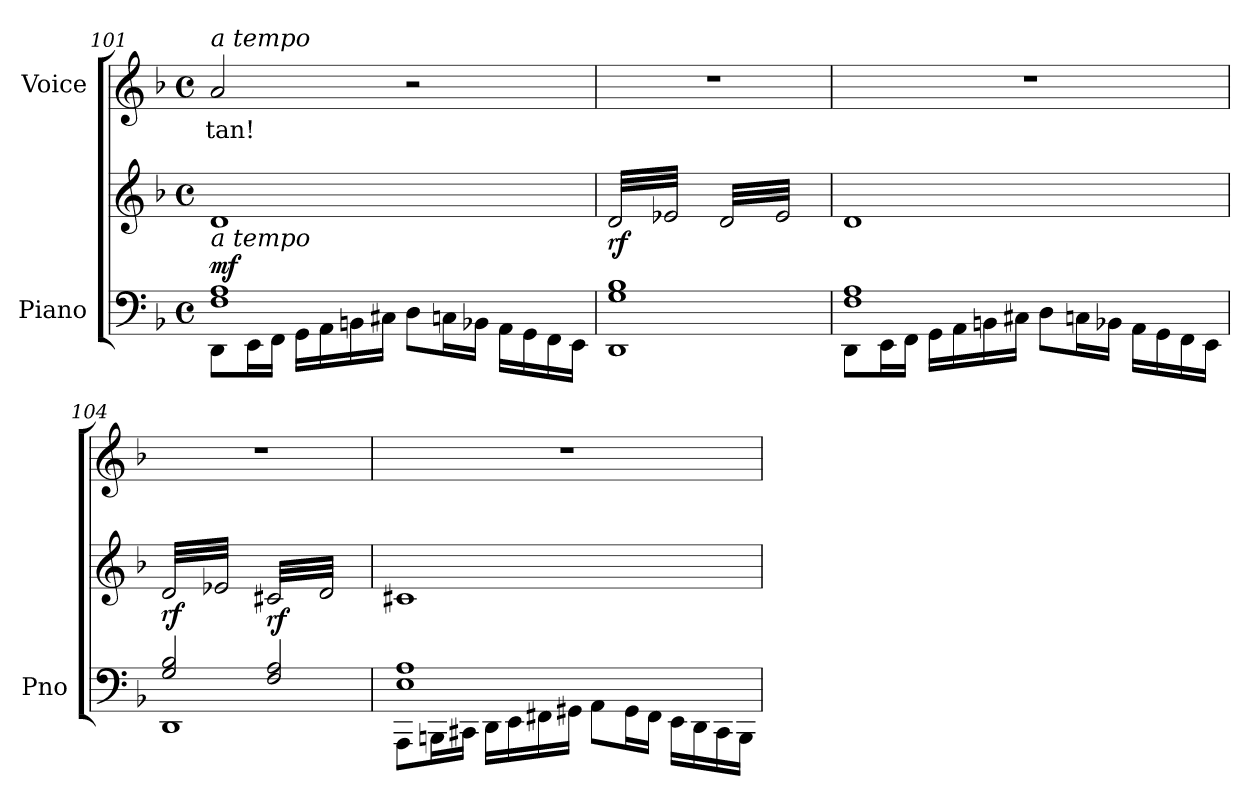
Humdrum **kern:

**kern	**kern	**dynam	**kern	**text
*part2	*part2	*part2	*part1	*part1
*staff3	*staff2	*staff2/3	*staff1	*staff1
*I"Piano	*	*	*I"Voice	*
*I'Pno	*	*	*	*
*clefF4	*clefG2	*	*clefG2	*
*k[b-]	*k[b-]	*	*k[b-]	*
*M4/4	*M4/4	*	*M4/4	*
*met(c)	*met(c)	*	*met(c)	*
*MM144	*MM144	*	*MM144	*
=101	=101	=101	=101	=101
*^	*	*	*	*
!	!	!	!	!LO:TX:a:i:t=a tempo	!
!	!	!LO:TX:b:i:t=a tempo	!	!	!
!	!	!	!LO:DY:a=2	!	!LO:LY:b
8DD\L	1F 1A	1d	mf	2a/	-tan!
16EE\L	.	.	.	.	.
16FF\JJ	.	.	.	.	.
16GG\LL	.	.	.	.	.
16AA\	.	.	.	.	.
16BBn\	.	.	.	.	.
16C#X\JJ	.	.	.	.	.
8D\L	.	.	.	2r	.
16Cn\L	.	.	.	.	.
16BB-X\JJ	.	.	.	.	.
16AA\LL	.	.	.	.	.
16GG\	.	.	.	.	.
16FF\	.	.	.	.	.
16EE\JJ	.	.	.	.	.
=102	=102	=102	=102	=102	=102
!	!	!	!LO:DY:b	!	!
*	*	*tremolo	*	*	*
1G 1B-	1DD	(<32d/LLL	rf	1r	.
.	.	32e-X/	.	.	.
.	.	32d/	.	.	.
.	.	32e-X/	.	.	.
.	.	32d/	.	.	.
.	.	32e-X/	.	.	.
.	.	32d/	.	.	.
.	.	32e-X/	.	.	.
.	.	32d/	.	.	.
.	.	32e-X/	.	.	.
.	.	32d/	.	.	.
.	.	32e-X/	.	.	.
.	.	32d/	.	.	.
.	.	32e-X/	.	.	.
.	.	32d/	.	.	.
.	.	32e-X/JJJ	.	.	.
.	.	32d/LLL	.	.	.
.	.	32e-/)	.	.	.
.	.	32d/	.	.	.
.	.	32e-/)	.	.	.
.	.	32d/	.	.	.
.	.	32e-/)	.	.	.
.	.	32d/	.	.	.
.	.	32e-/)	.	.	.
.	.	32d/	.	.	.
.	.	32e-/)	.	.	.
.	.	32d/	.	.	.
.	.	32e-/)	.	.	.
.	.	32d/	.	.	.
.	.	32e-/)	.	.	.
.	.	32d/	.	.	.
.	.	32e-/)JJJ	.	.	.
*	*	*Xtremolo	*	*	*
!!LO:LB:g=z
=103	=103	=103	=103	=103	=103
8DD\L	1F 1A	1d	.	1r	.
.	.	.	.	.	.
.	.	.	.	.	.
.	.	.	.	.	.
16EE\L	.	.	.	.	.
.	.	.	.	.	.
16FF\JJ	.	.	.	.	.
.	.	.	.	.	.
16GG\LL	.	.	.	.	.
16AA\	.	.	.	.	.
16BBn\	.	.	.	.	.
16C#X\JJ	.	.	.	.	.
8D\L	.	.	.	.	.
16Cn\L	.	.	.	.	.
16BB-X\JJ	.	.	.	.	.
16AA\LL	.	.	.	.	.
16GG\	.	.	.	.	.
16FF\	.	.	.	.	.
16EE\JJ	.	.	.	.	.
=104	=104	=104	=104	=104	=104
!	!	!	!LO:DY:b	!	!
*	*	*tremolo	*	*	*
2G/ 2B-/	1DD	(<32d/LLL	rf	1r	.
.	.	32e-X/)	.	.	.
.	.	32d/	.	.	.
.	.	32e-X/)	.	.	.
.	.	32d/	.	.	.
.	.	32e-X/)	.	.	.
.	.	32d/	.	.	.
.	.	32e-X/)	.	.	.
.	.	32d/	.	.	.
.	.	32e-X/)	.	.	.
.	.	32d/	.	.	.
.	.	32e-X/)	.	.	.
.	.	32d/	.	.	.
.	.	32e-X/)	.	.	.
.	.	32d/	.	.	.
.	.	32e-X/)JJJ	.	.	.
!	!	!	!LO:DY:b	!	!
2F/ 2A/	.	(<32c#X/LLL	rf	.	.
.	.	32d/)	.	.	.
.	.	32c#X/	.	.	.
.	.	32d/)	.	.	.
.	.	32c#X/	.	.	.
.	.	32d/)	.	.	.
.	.	32c#X/	.	.	.
.	.	32d/)	.	.	.
.	.	32c#X/	.	.	.
.	.	32d/)	.	.	.
.	.	32c#X/	.	.	.
.	.	32d/)	.	.	.
.	.	32c#X/	.	.	.
.	.	32d/)	.	.	.
.	.	32c#X/	.	.	.
.	.	32d/)JJJ	.	.	.
*	*	*Xtremolo	*	*	*
=105	=105	=105	=105	=105	=105
8AAA\L	1E 1A	1c#X	.	1r	.
.	.	.	.	.	.
.	.	.	.	.	.
.	.	.	.	.	.
16BBBn\L	.	.	.	.	.
.	.	.	.	.	.
16CC#X\JJ	.	.	.	.	.
.	.	.	.	.	.
16DD\LL	.	.	.	.	.
16EE\	.	.	.	.	.
16FF#X\	.	.	.	.	.
16GG#X\JJ	.	.	.	.	.
8AA\L	.	.	.	.	.
16GG#\L	.	.	.	.	.
16FF#\JJ	.	.	.	.	.
16EE\LL	.	.	.	.	.
16DD\	.	.	.	.	.
16CC#\	.	.	.	.	.
16BBB\JJ	.	.	.	.	.
*v	*v	*	*	*	*
=	=	=	=	=
*-	*-	*-	*-	*-
